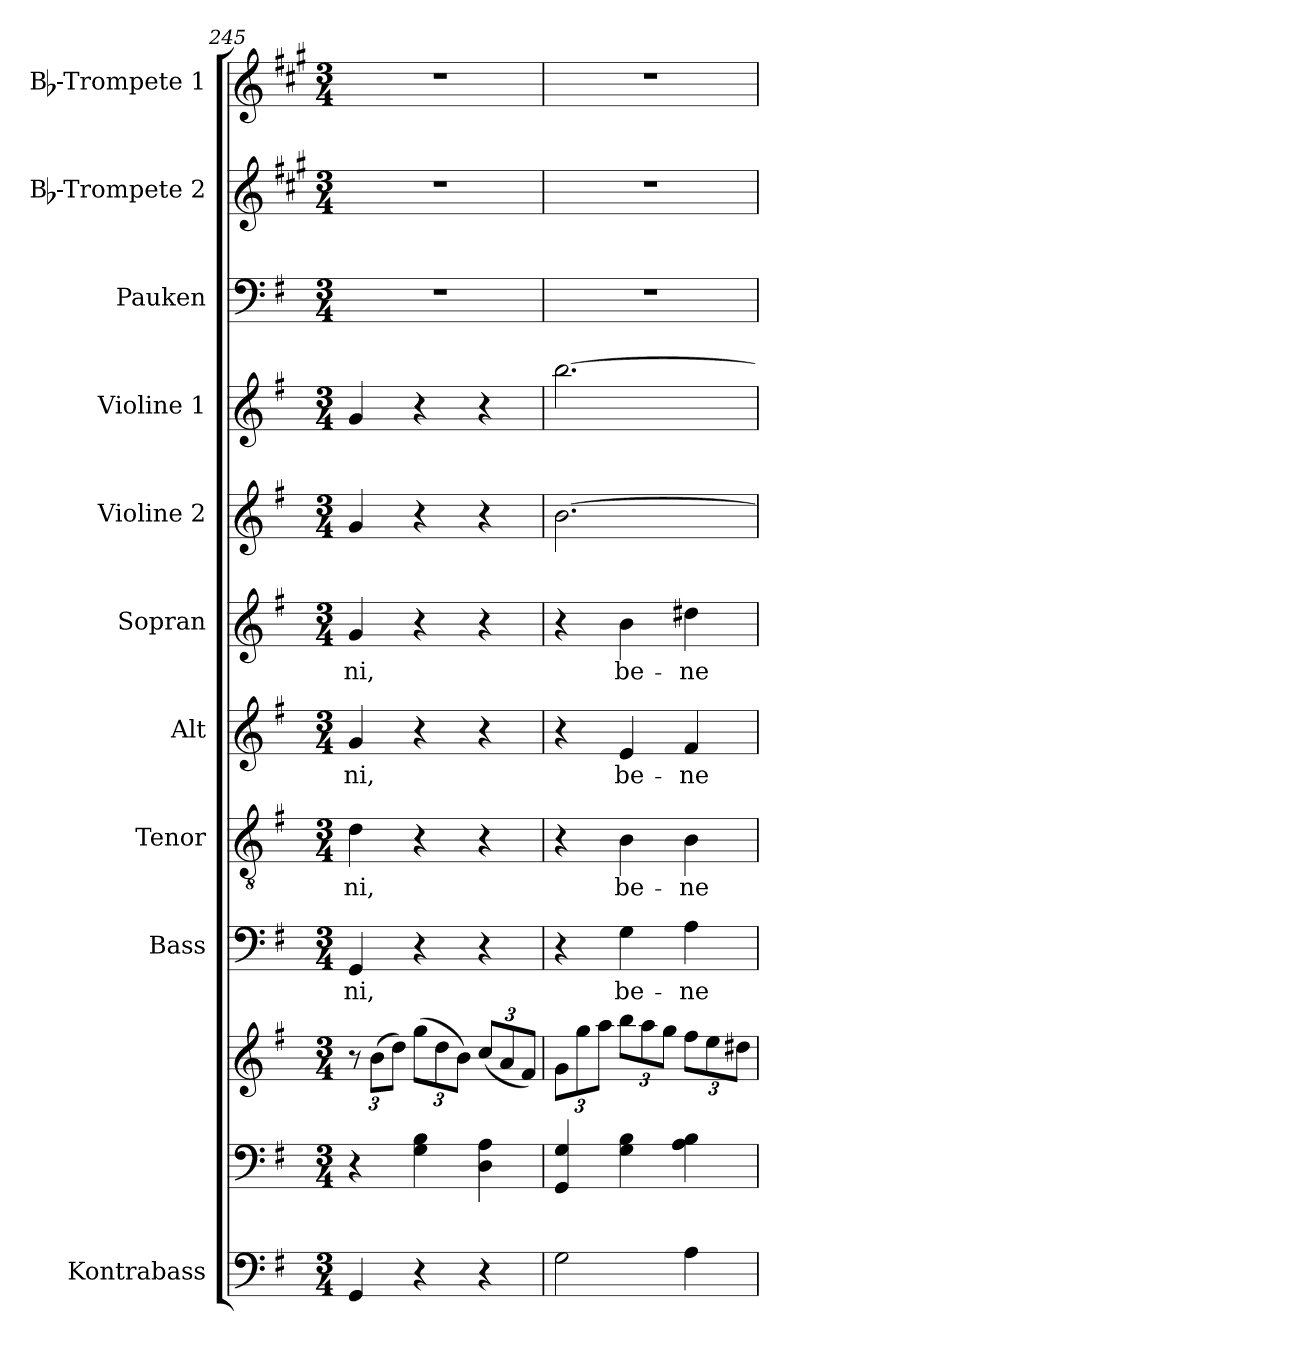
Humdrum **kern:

**kern	**kern	**kern	**kern	**text	**kern	**text	**kern	**text	**kern	**text	**kern	**kern	**kern	**kern	**kern
*part11	*part10	*part10	*part9	*part9	*part8	*part8	*part7	*part7	*part6	*part6	*part5	*part4	*part3	*part2	*part1
*staff12	*staff11	*staff10	*staff9	*staff9	*staff8	*staff8	*staff7	*staff7	*staff6	*staff6	*staff5	*staff4	*staff3	*staff2	*staff1
*I"Kontrabass	*	*	*I"Bass	*	*I"Tenor	*	*I"Alt	*	*I"Sopran	*	*I"Violine 2	*I"Violine 1	*I"Pauken	*I"Bb-Trompete 2	*I"Bb-Trompete 1
*I'Kb.	*	*	*I'B.	*	*I'T.	*	*I'A.	*	*I'S.	*	*I'Vl. 2	*I'Vl. 1	*I'Pk.	*I'Bb Trp. 2	*I'Bb Trp. 1
*clefF4	*clefF4	*clefG2	*clefF4	*	*clefGv2	*	*clefG2	*	*clefG2	*	*clefG2	*clefG2	*clefF4	*clefG2	*clefG2
*ITrd7c12	*	*	*	*	*	*	*	*	*	*	*	*	*	*ITrd1c2	*ITrd1c2
*k[f#]	*k[f#]	*k[f#]	*k[f#]	*	*k[f#]	*	*k[f#]	*	*k[f#]	*	*k[f#]	*k[f#]	*k[f#]	*k[f#]	*k[f#]
*G:	*G:	*G:	*G:	*	*G:	*	*G:	*	*G:	*	*G:	*G:	*G:	*G:	*G:
*M3/4	*M3/4	*M3/4	*M3/4	*	*M3/4	*	*M3/4	*	*M3/4	*	*M3/4	*M3/4	*M3/4	*M3/4	*M3/4
*	*	*Xbrackettup	*	*	*	*	*	*	*	*	*	*	*	*	*
=245	=245	=245	=245	=245	=245	=245	=245	=245	=245	=245	=245	=245	=245	=245	=245
!	!	!	!	!LO:LY:b	!	!LO:LY:b	!	!LO:LY:b	!	!LO:LY:b	!	!	!	!	!
4GGG/	4r	12r	4GG/	-ni,	4d\	-ni,	4g/	-ni,	4g/	-ni,	4g/	4g/	2.r	2.r	2.r
.	.	(>12b\L	.	.	.	.	.	.	.	.	.	.	.	.	.
.	.	12dd\J)	.	.	.	.	.	.	.	.	.	.	.	.	.
4r	4G\ 4B\	(>12gg\L	4r	.	4r	.	4r	.	4r	.	4r	4r	.	.	.
.	.	12dd\	.	.	.	.	.	.	.	.	.	.	.	.	.
.	.	12b\J)	.	.	.	.	.	.	.	.	.	.	.	.	.
4r	4D\ 4A\	(<12cc/L	4r	.	4r	.	4r	.	4r	.	4r	4r	.	.	.
.	.	12a/	.	.	.	.	.	.	.	.	.	.	.	.	.
.	.	12f#/J)	.	.	.	.	.	.	.	.	.	.	.	.	.
=246	=246	=246	=246	=246	=246	=246	=246	=246	=246	=246	=246	=246	=246	=246	=246
2GG\	4GG/ 4G/	12g\L	4r	.	4r	.	4r	.	4r	.	[2.b\	[2.bb\	2.r	2.r	2.r
.	.	12gg\	.	.	.	.	.	.	.	.	.	.	.	.	.
.	.	12aa\J	.	.	.	.	.	.	.	.	.	.	.	.	.
!	!	!	!	!LO:LY:b	!	!LO:LY:b	!	!LO:LY:b	!	!LO:LY:b	!	!	!	!	!
.	4G\ 4B\	12bb\L	4G\	be-	4B\	be-	4e/	be-	4b\	be-	.	.	.	.	.
.	.	12aa\	.	.	.	.	.	.	.	.	.	.	.	.	.
.	.	12gg\J	.	.	.	.	.	.	.	.	.	.	.	.	.
!	!	!	!	!LO:LY:b	!	!LO:LY:b	!	!LO:LY:b	!	!LO:LY:b	!	!	!	!	!
4AA\	4A\ 4B\	12ff#\L	4A\	-ne-	4B\	-ne-	4f#/	-ne-	4dd#X\	-ne-	.	.	.	.	.
.	.	12ee\	.	.	.	.	.	.	.	.	.	.	.	.	.
.	.	12dd#X\J	.	.	.	.	.	.	.	.	.	.	.	.	.
=	=	=	=	=	=	=	=	=	=	=	=	=	=	=	=
*-	*-	*-	*-	*-	*-	*-	*-	*-	*-	*-	*-	*-	*-	*-	*-
